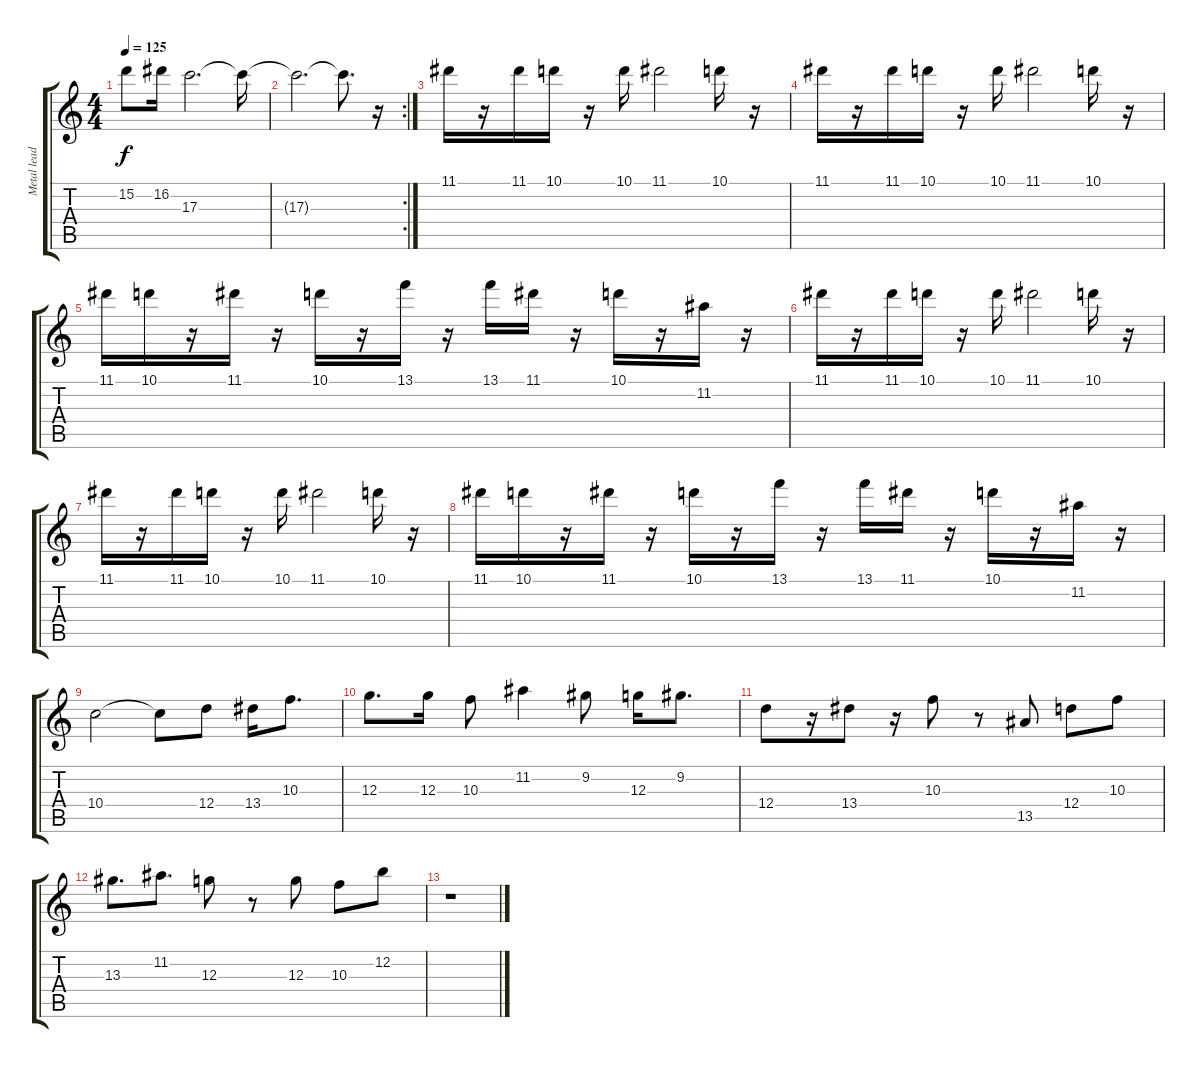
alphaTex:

\track ("Metal lead" "Metal lead") {instrument distortionguitar}
\staff {score tabs}
\tuning (E4 B3 G3 D3 A2 E2) {hide}
\ts (4 4)
\tempo 125
\clef g2
\ks c
15.2.8{dy f} 16.2.16 17.3.2{d} 17.3{t}.16 |
\rc 2
17.3{t}.2{d} 17.3{t}.8{d} r.16 |
11.1.16 r.16 11.1.16 10.1.16 r.16 10.1.16 11.1.2 10.1.16 r.16 |
11.1.16 r.16 11.1.16 10.1.16 r.16 10.1.16 11.1.2 10.1.16 r.16 |
11.1.16 10.1.16 r.16 11.1.16 r.16 10.1.16 r.16 13.1.16 r.16 13.1.16 11.1.16 r.16 10.1.16 r.16 11.2.16 r.16 |
11.1.16 r.16 11.1.16 10.1.16 r.16 10.1.16 11.1.2 10.1.16 r.16 |
11.1.16 r.16 11.1.16 10.1.16 r.16 10.1.16 11.1.2 10.1.16 r.16 |
11.1.16 10.1.16 r.16 11.1.16 r.16 10.1.16 r.16 13.1.16 r.16 13.1.16 11.1.16 r.16 10.1.16 r.16 11.2.16 r.16 |
10.4.2 10.4{t}.8 12.4.8{volume 13} 13.4.16{volume 13} 10.3.8{d volume 13} |
12.3.8{d volume 12} 12.3.16{volume 11} 10.3.8{volume 11} 11.2.4{volume 10} 9.2.8{volume 9} 12.3.16{volume 9} 9.2.8{d volume 9} |
12.4.8{volume 8} r.16 13.4.8{volume 7} r.16 10.3.8{volume 6} r.8 13.5.8{volume 6} 12.4.8{volume 5} 10.3.8{volume 4} |
13.3.8{d volume 4} 11.2.8{d volume 3} 12.3.8{volume 2} r.8 12.3.8{volume 2} 10.3.8{volume 1} 12.2.8 |
r.1
